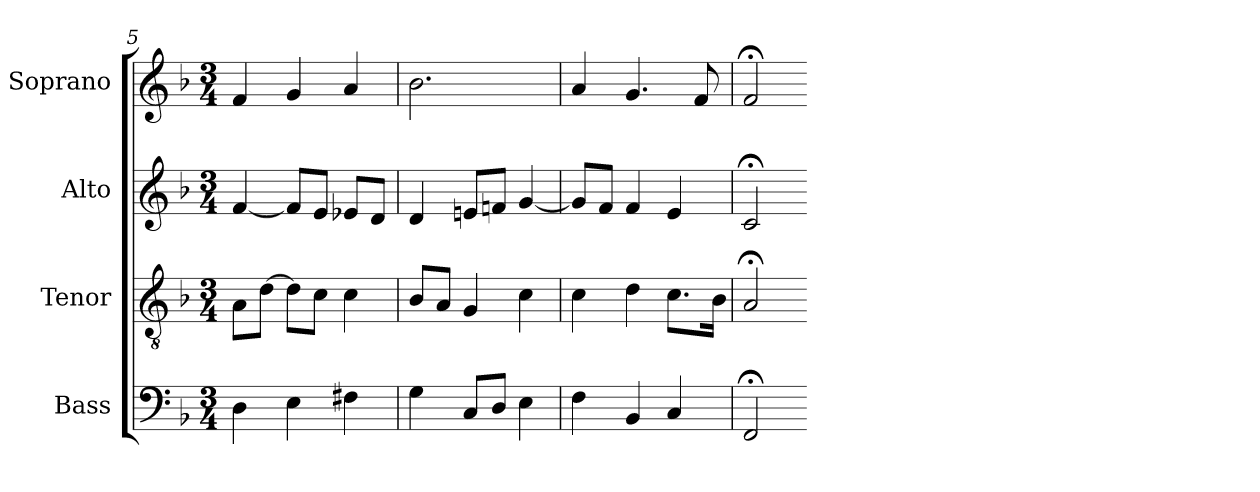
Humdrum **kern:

**kern	**kern	**kern	**kern
*part4	*part3	*part2	*part1
*staff4	*staff3	*staff2	*staff1
*I"Bass	*I"Tenor	*I"Alto	*I"Soprano
*I'B	*I'T	*I'A	*I'S
*clefF4	*clefGv2	*clefG2	*clefG2
*k[b-]	*k[b-]	*k[b-]	*k[b-]
*d:	*d:	*d:	*d:
*M3/4	*M3/4	*M3/4	*M3/4
*MM100	*MM100	*MM100	*MM100
=5	=5	=5	=5
4D	8AL	[4f	4f
.	[8dJ	.	.
4E	8dL]	8fL]	4g
.	8cJ	8eJ	.
4F#X	4c	8e-XL	4a
.	.	8dJ	.
=6	=6	=6	=6
4G	8B-L	4d	2.b-
.	8AJ	.	.
8CL	4G	8enL	.
8DJ	.	8fnJ	.
4E	4c	[4g	.
=7	=7	=7	=7
4F	4c	8gL]	4a
.	.	8fJ	.
4BB-	4d	4f	4.g
4C	8.cL	4e	.
.	.	.	8f
.	16B-Jk	.	.
=8	=8	=8	=8
2FF;<	2A;<	2c;<	2f;<
=-	=-	=-	=-
*-	*-	*-	*-
